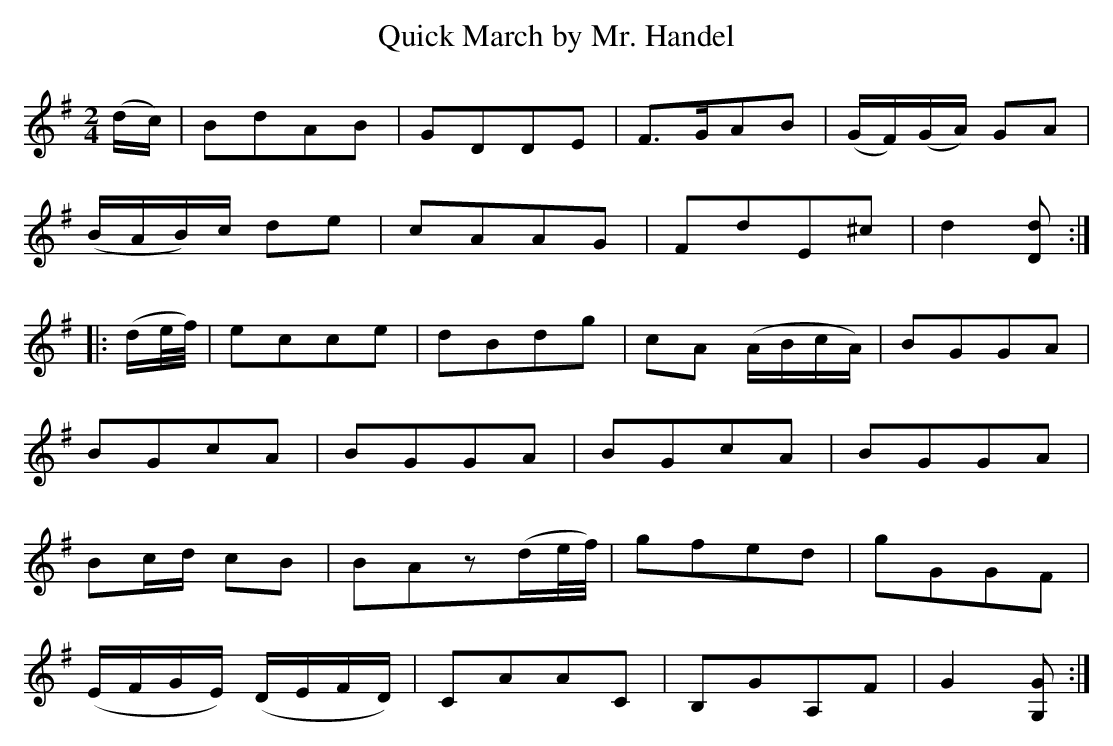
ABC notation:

X:1
T:Quick March by Mr. Handel
M:2/4
L:1/8
K:G
(d/c/)    |BdAB                |GDDE         |F>GAB        |(G/F/)(G/A/) GA   |
          (B/A/B/)c/  de       |cAAG         |FdE^c        | d2         [dD] ::
(d/e//f//)|ecce                |dBdg         |cA (A/B/c/A/)| BGGA             |
           BGcA                |BGGA         |BGcA         | BGGA             |
           Bc/d/      cB       |BAz(d/e//f//)|gfed         | gGGF             |
          (E/F/G/E/) (D/E/F/D/)|CAAC         |B,GA,F       | G2         [GG,]:|
